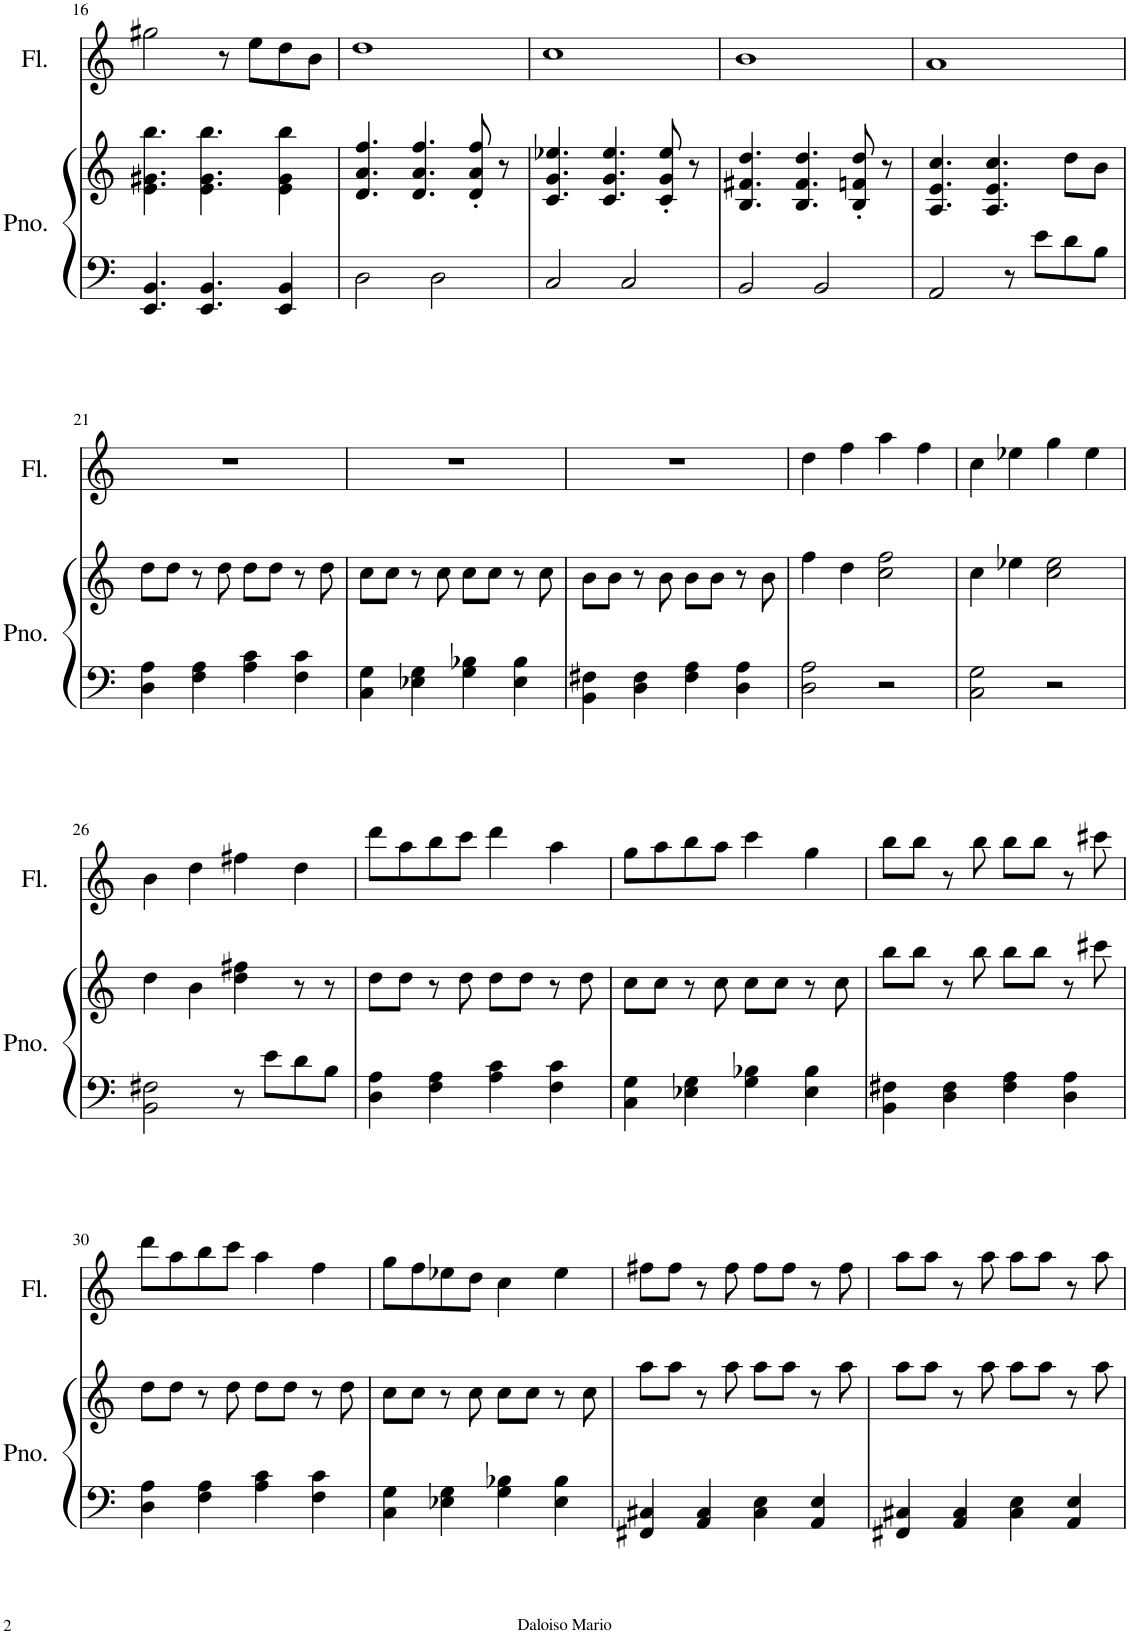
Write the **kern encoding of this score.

**kern	**kern	**kern
*part2	*part2	*part1
*staff3	*staff2	*staff1
*I"Piano	*	*I"Flute
*I'Pno.	*	*I'Fl.
!!LO:PB:g=z
*clefF4	*clefG2	*clefG2
*k[]	*k[]	*k[]
*M4/4	*M4/4	*M4/4
=16	=16	=16
4.EE/ 4.BB/	4.e\ 4.g#X\ 4.bb\	2gg#X\
4.EE/ 4.BB/	4.e\ 4.g#\ 4.bb\	.
.	.	8r
.	.	8ee\L
4EE/ 4BB/	4e\ 4g#\ 4bb\	8dd\
.	.	8b\J
=17	=17	=17
2D\	4.d/ 4.a/ 4.ff/	1dd
.	4.d/ 4.a/ 4.ff/	.
2D\	.	.
.	8d/' 8a/' 8ff/'	.
.	8r	.
=18	=18	=18
2C/	4.c/ 4.g/ 4.ee-X/	1cc
.	4.c/ 4.g/ 4.ee-/	.
2C/	.	.
.	8c/' 8g/' 8ee-/'	.
.	8r	.
=19	=19	=19
2BB/	4.B/ 4.f#X/ 4.dd/	1b
.	4.B/ 4.f#/ 4.dd/	.
2BB/	.	.
.	8B/' 8fn/' 8dd/'	.
.	8r	.
=20	=20	=20
2AA/	4.A/ 4.e/ 4.cc/	1a
.	4.A/ 4.e/ 4.cc/	.
8r	.	.
8e\L	.	.
8d\	8dd\L	.
8B\J	8b\J	.
!!LO:LB:g=z
=21	=21	=21
4D\ 4A\	8dd\L	1r
.	8dd\J	.
4F\ 4A\	8r	.
.	8dd\	.
4A\ 4c\	8dd\L	.
.	8dd\J	.
4F\ 4c\	8r	.
.	8dd\	.
=22	=22	=22
4C\ 4G\	8cc\L	1r
.	8cc\J	.
4E-X\ 4G\	8r	.
.	8cc\	.
4G\ 4B-X\	8cc\L	.
.	8cc\J	.
4E-\ 4B-\	8r	.
.	8cc\	.
=23	=23	=23
4BB\ 4F#X\	8b\L	1r
.	8b\J	.
4D\ 4F#\	8r	.
.	8b\	.
4F#\ 4A\	8b\L	.
.	8b\J	.
4D\ 4A\	8r	.
.	8b\	.
=24	=24	=24
2D\ 2A\	4ff\	4dd\
.	4dd\	4ff\
2r	2cc\ 2ff\	4aa\
.	.	4ff\
=25	=25	=25
2C\ 2G\	4cc\	4cc\
.	4ee-X\	4ee-X\
2r	2cc\ 2ee-\	4gg\
.	.	4ee-\
!!LO:LB:g=z
=26	=26	=26
2BB\ 2F#X\	4dd\	4b\
.	4b\	4dd\
8r	4dd\ 4ff#X\	4ff#X\
8e\L	.	.
8d\	8r	4dd\
8B\J	8r	.
=27	=27	=27
4D\ 4A\	8dd\L	8ddd\L
.	8dd\J	8aa\
4F\ 4A\	8r	8bb\
.	8dd\	8ccc\J
4A\ 4c\	8dd\L	4ddd\
.	8dd\J	.
4F\ 4c\	8r	4aa\
.	8dd\	.
=28	=28	=28
4C\ 4G\	8cc\L	8gg\L
.	8cc\J	8aa\
4E-X\ 4G\	8r	8bb\
.	8cc\	8aa\J
4G\ 4B-X\	8cc\L	4ccc\
.	8cc\J	.
4E-\ 4B-\	8r	4gg\
.	8cc\	.
=29	=29	=29
4BB\ 4F#X\	8bb\L	8bb\L
.	8bb\J	8bb\J
4D\ 4F#\	8r	8r
.	8bb\	8bb\
4F#\ 4A\	8bb\L	8bb\L
.	8bb\J	8bb\J
4D\ 4A\	8r	8r
.	8ccc#X\	8ccc#X\
!!LO:LB:g=z
=30	=30	=30
4D\ 4A\	8dd\L	8ddd\L
.	8dd\J	8aa\
4F\ 4A\	8r	8bb\
.	8dd\	8ccc\J
4A\ 4c\	8dd\L	4aa\
.	8dd\J	.
4F\ 4c\	8r	4ff\
.	8dd\	.
=31	=31	=31
4C\ 4G\	8cc\L	8gg\L
.	8cc\J	8ff\
4E-X\ 4G\	8r	8ee-X\
.	8cc\	8dd\J
4G\ 4B-X\	8cc\L	4cc\
.	8cc\J	.
4E-\ 4B-\	8r	4ee-\
.	8cc\	.
=32	=32	=32
4FF#X/ 4C#X/	8aa\L	8ff#X\L
.	8aa\J	8ff#\J
4AA/ 4C#/	8r	8r
.	8aa\	8ff#\
4C#\ 4E\	8aa\L	8ff#\L
.	8aa\J	8ff#\J
4AA/ 4E/	8r	8r
.	8aa\	8ff#\
=33	=33	=33
4FF#X/ 4C#X/	8aa\L	8aa\L
.	8aa\J	8aa\J
4AA/ 4C#/	8r	8r
.	8aa\	8aa\
4C#\ 4E\	8aa\L	8aa\L
.	8aa\J	8aa\J
4AA/ 4E/	8r	8r
.	8aa\	8aa\
=	=	=
*-	*-	*-
